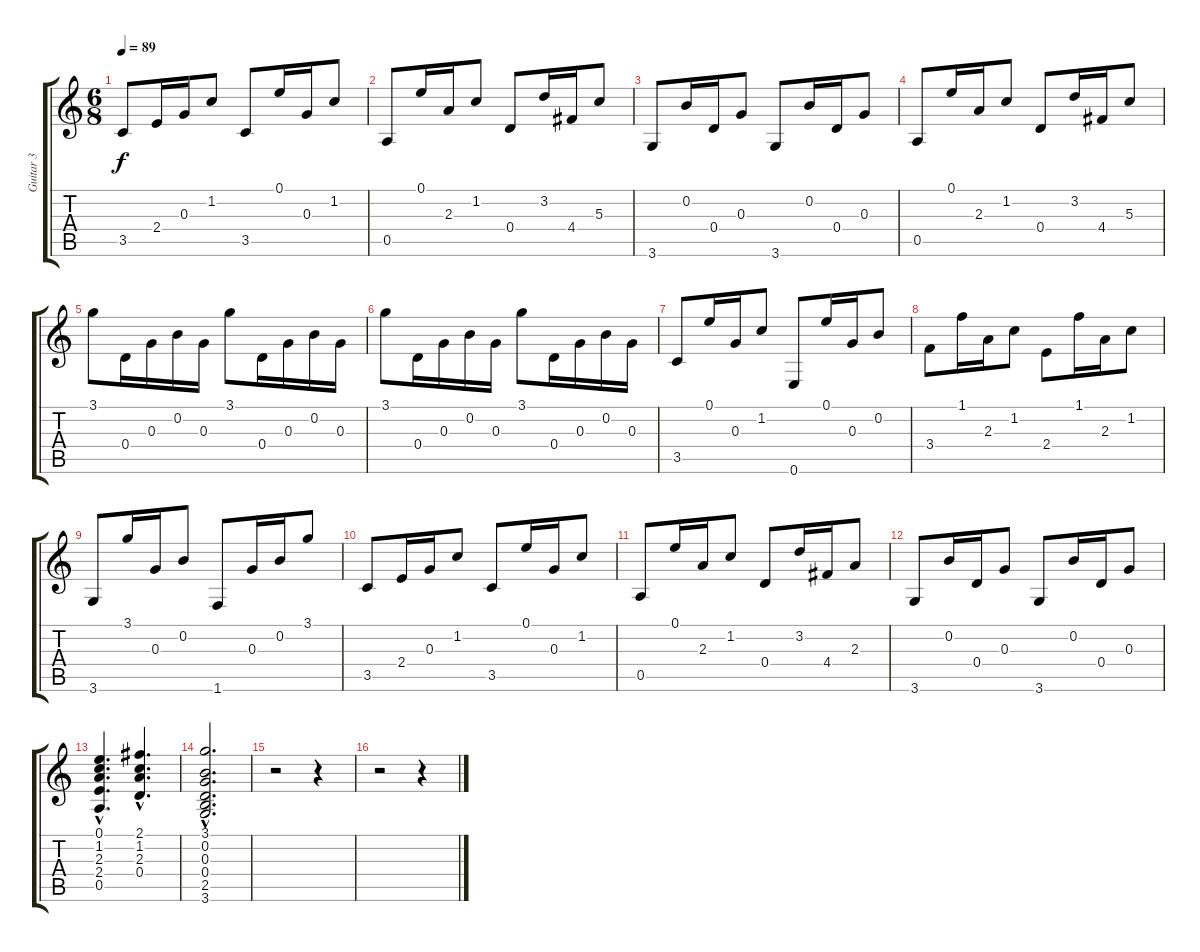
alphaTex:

\track ("Guitar 3" "Guitar 3") {instrument acousticguitarsteel}
\staff {score tabs}
\tuning (E4 B3 G3 D3 A2 E2) {hide}
\ts (6 8)
\tempo 89
\clef g2
\ks c
3.5.8{dy f} 2.4.16 0.3.16 1.2.8 3.5.8 0.1.16 0.3.16 1.2.8 |
0.5.8 0.1.16 2.3.16 1.2.8 0.4.8 3.2.16 4.4.16 5.3.8 |
3.6.8 0.2.16 0.4.16 0.3.8 3.6.8 0.2.16 0.4.16 0.3.8 |
0.5.8 0.1.16 2.3.16 1.2.8 0.4.8 3.2.16 4.4.16 5.3.8 |
3.1.8 0.4.16 0.3.16 0.2.16 0.3.16 3.1.8 0.4.16 0.3.16 0.2.16 0.3.16 |
3.1.8 0.4.16 0.3.16 0.2.16 0.3.16 3.1.8 0.4.16 0.3.16 0.2.16 0.3.16 |
3.5.8 0.1.16 0.3.16 1.2.8 0.6.8 0.1.16 0.3.16 0.2.8 |
3.4.8 1.1.16 2.3.16 1.2.8 2.4.8 1.1.16 2.3.16 1.2.8 |
3.6.8 3.1.16 0.3.16 0.2.8 1.6.8 0.3.16 0.2.16 3.1.8 |
3.5.8 2.4.16 0.3.16 1.2.8 3.5.8 0.1.16 0.3.16 1.2.8 |
0.5.8 0.1.16 2.3.16 1.2.8 0.4.8 3.2.16 4.4.16 2.3.8 |
3.6.8 0.2.16 0.4.16 0.3.8 3.6.8 0.2.16 0.4.16 0.3.8 |
(0.1{hac} 1.2{hac} 2.3{hac} 2.4{hac} 0.5{hac}).4{d} (2.1{hac} 1.2{hac} 2.3{hac} 0.4{hac}).4{d} |
(3.1{hac} 0.2{hac} 0.3{hac} 0.4{hac} 2.5{hac} 3.6{hac}).2{d} |
r.2 r.4 |
r.2 r.4
